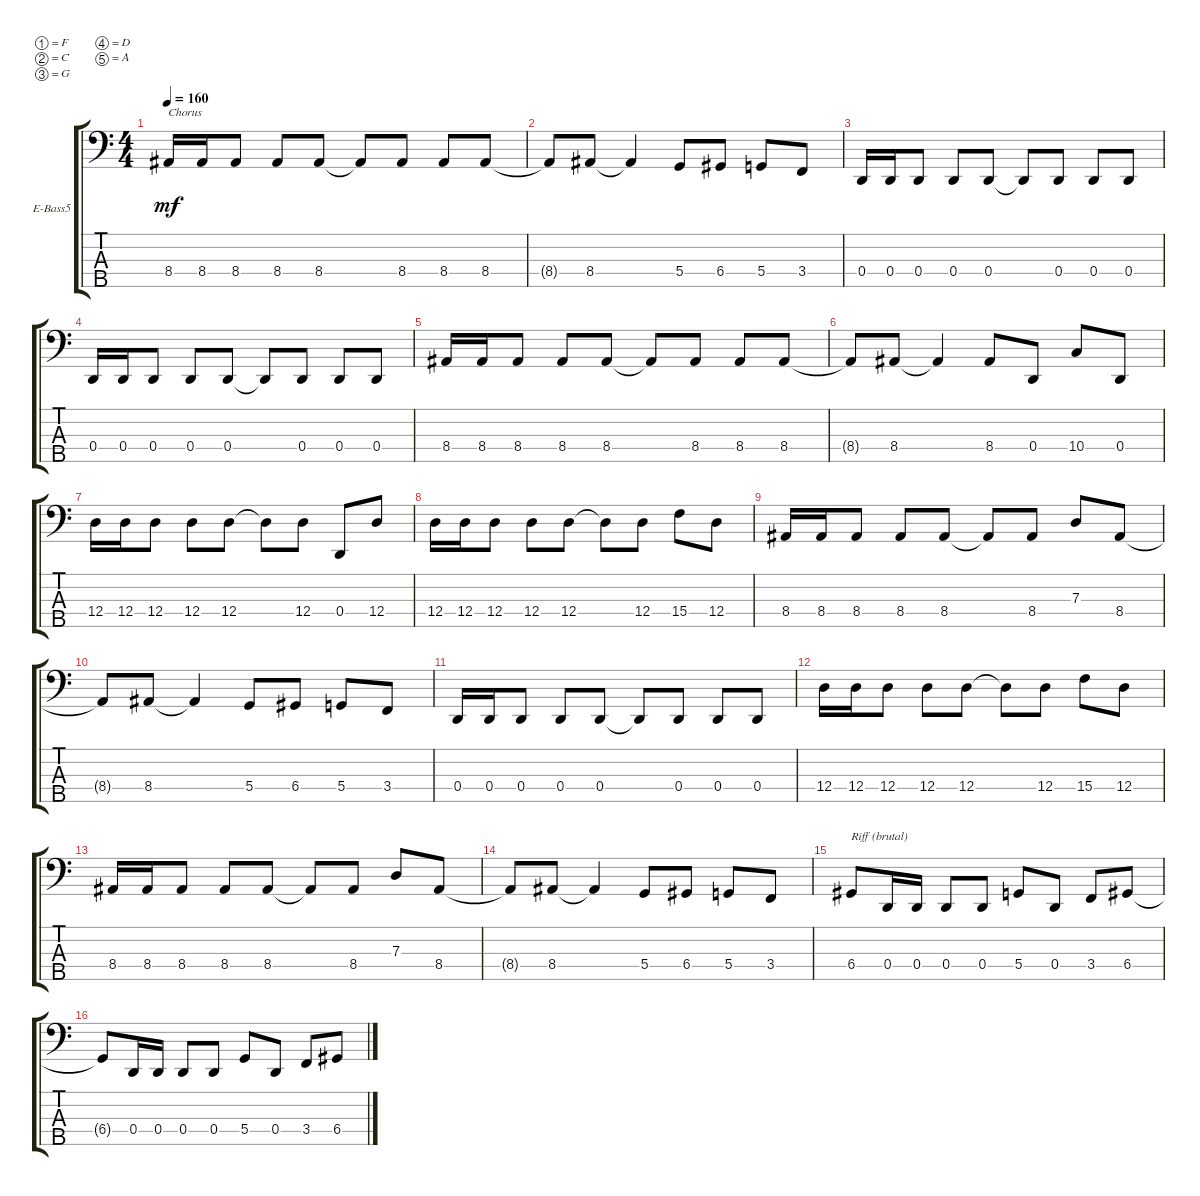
\defaultSystemsLayout 4
\bracketExtendMode groupsimilarinstruments
\firstSystemTrackNameOrientation horizontal
\otherSystemsTrackNameOrientation horizontal
\track ("Electric Bass" "E-Bass5") {instrument electricbassfinger}
\staff {score tabs}
\tuning (F2 C2 G1 D1 A0)
\ts (4 4)
\tempo 160
\clef f4
\ks c
8.4.16{txt "Chorus" dy mf} 8.4.16 8.4.8 8.4.8 8.4.8 8.4{t}.8 8.4.8 8.4.8 8.4.8 |
8.4{t}.8 8.4.8 8.4{t}.4 5.4.8 6.4.8 5.4.8 3.4.8 |
0.4.16 0.4.16 0.4.8 0.4.8 0.4.8 0.4{t}.8 0.4.8 0.4.8 0.4.8 |
0.4.16 0.4.16 0.4.8 0.4.8 0.4.8 0.4{t}.8 0.4.8 0.4.8 0.4.8 |
8.4.16 8.4.16 8.4.8 8.4.8 8.4.8 8.4{t}.8 8.4.8 8.4.8 8.4.8 |
8.4{t}.8 8.4.8 8.4{t}.4 8.4.8 0.4.8 10.4.8 0.4.8 |
12.4.16 12.4.16 12.4.8 12.4.8 12.4.8 12.4{t}.8 12.4.8 0.4.8 12.4.8 |
12.4.16 12.4.16 12.4.8 12.4.8 12.4.8 12.4{t}.8 12.4.8 15.4.8 12.4.8 |
8.4.16 8.4.16 8.4.8 8.4.8 8.4.8 8.4{t}.8 8.4.8 7.3.8 8.4.8 |
8.4{t}.8 8.4.8 8.4{t}.4 5.4.8 6.4.8 5.4.8 3.4.8 |
0.4.16 0.4.16 0.4.8 0.4.8 0.4.8 0.4{t}.8 0.4.8 0.4.8 0.4.8 |
12.4.16 12.4.16 12.4.8 12.4.8 12.4.8 12.4{t}.8 12.4.8 15.4.8 12.4.8 |
8.4.16 8.4.16 8.4.8 8.4.8 8.4.8 8.4{t}.8 8.4.8 7.3.8 8.4.8 |
8.4{t}.8 8.4.8 8.4{t}.4 5.4.8 6.4.8 5.4.8 3.4.8 |
6.4.8{txt "Riff (brutal)"} 0.4.16 0.4.16 0.4.8 0.4.8 5.4.8 0.4.8 3.4.8 6.4.8 |
6.4{t}.8 0.4.16 0.4.16 0.4.8 0.4.8 5.4.8 0.4.8 3.4.8 6.4.8
